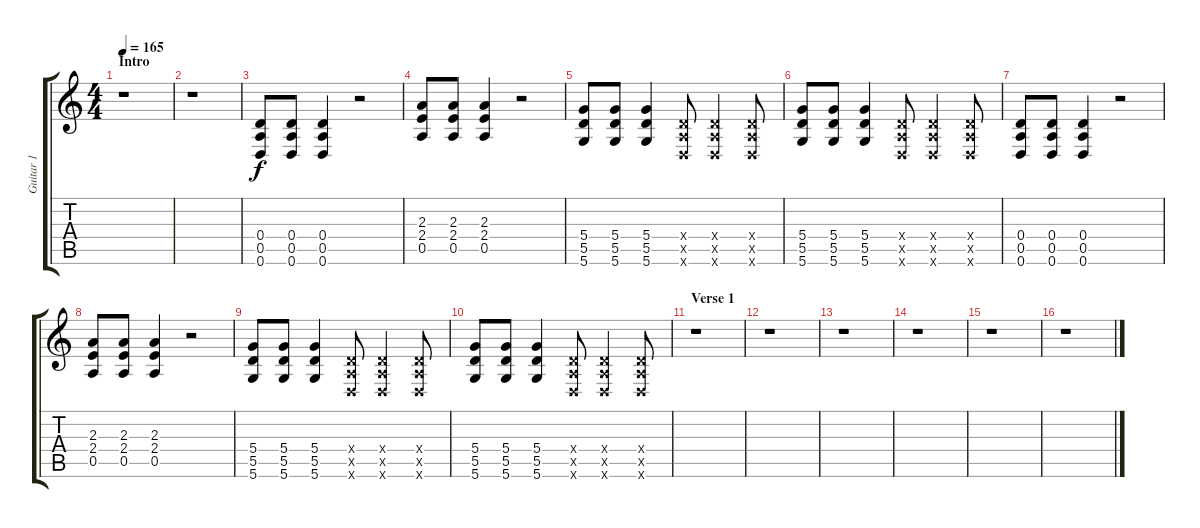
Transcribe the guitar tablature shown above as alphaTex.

\track ("Guitar 1" "Guitar 1") {instrument overdrivenguitar}
\staff {score tabs}
\tuning (E4 B3 G3 D3 A2 D2) {hide}
\ts (4 4)
\section ("" "Intro")
\tempo 165
\clef g2
\ks c
r.1{dy f instrument overdrivenguitar} |
r.1 |
(0.4 0.5 0.6).8 (0.4 0.5 0.6).8 (0.4 0.5 0.6).4 r.2 |
(2.3 2.4 0.5).8 (2.3 2.4 0.5).8 (2.3 2.4 0.5).4 r.2 |
(5.4 5.5 5.6).8 (5.4 5.5 5.6).8 (5.4 5.5 5.6).4 (0.4{x} 0.5{x} 0.6{x}).8 (0.4{x} 0.5{x} 0.6{x}).4 (0.4{x} 0.5{x} 0.6{x}).8 |
(5.4 5.5 5.6).8 (5.4 5.5 5.6).8 (5.4 5.5 5.6).4 (0.4{x} 0.5{x} 0.6{x}).8 (0.4{x} 0.5{x} 0.6{x}).4 (0.4{x} 0.5{x} 0.6{x}).8 |
(0.4 0.5 0.6).8 (0.4 0.5 0.6).8 (0.4 0.5 0.6).4 r.2 |
(2.3 2.4 0.5).8 (2.3 2.4 0.5).8 (2.3 2.4 0.5).4 r.2 |
(5.4 5.5 5.6).8 (5.4 5.5 5.6).8 (5.4 5.5 5.6).4 (0.4{x} 0.5{x} 0.6{x}).8 (0.4{x} 0.5{x} 0.6{x}).4 (0.4{x} 0.5{x} 0.6{x}).8 |
(5.4 5.5 5.6).8 (5.4 5.5 5.6).8 (5.4 5.5 5.6).4 (0.4{x} 0.5{x} 0.6{x}).8 (0.4{x} 0.5{x} 0.6{x}).4 (0.4{x} 0.5{x} 0.6{x}).8 |
\section ("" "Verse 1")
r.1 |
r.1 |
r.1 |
r.1 |
r.1 |
r.1
